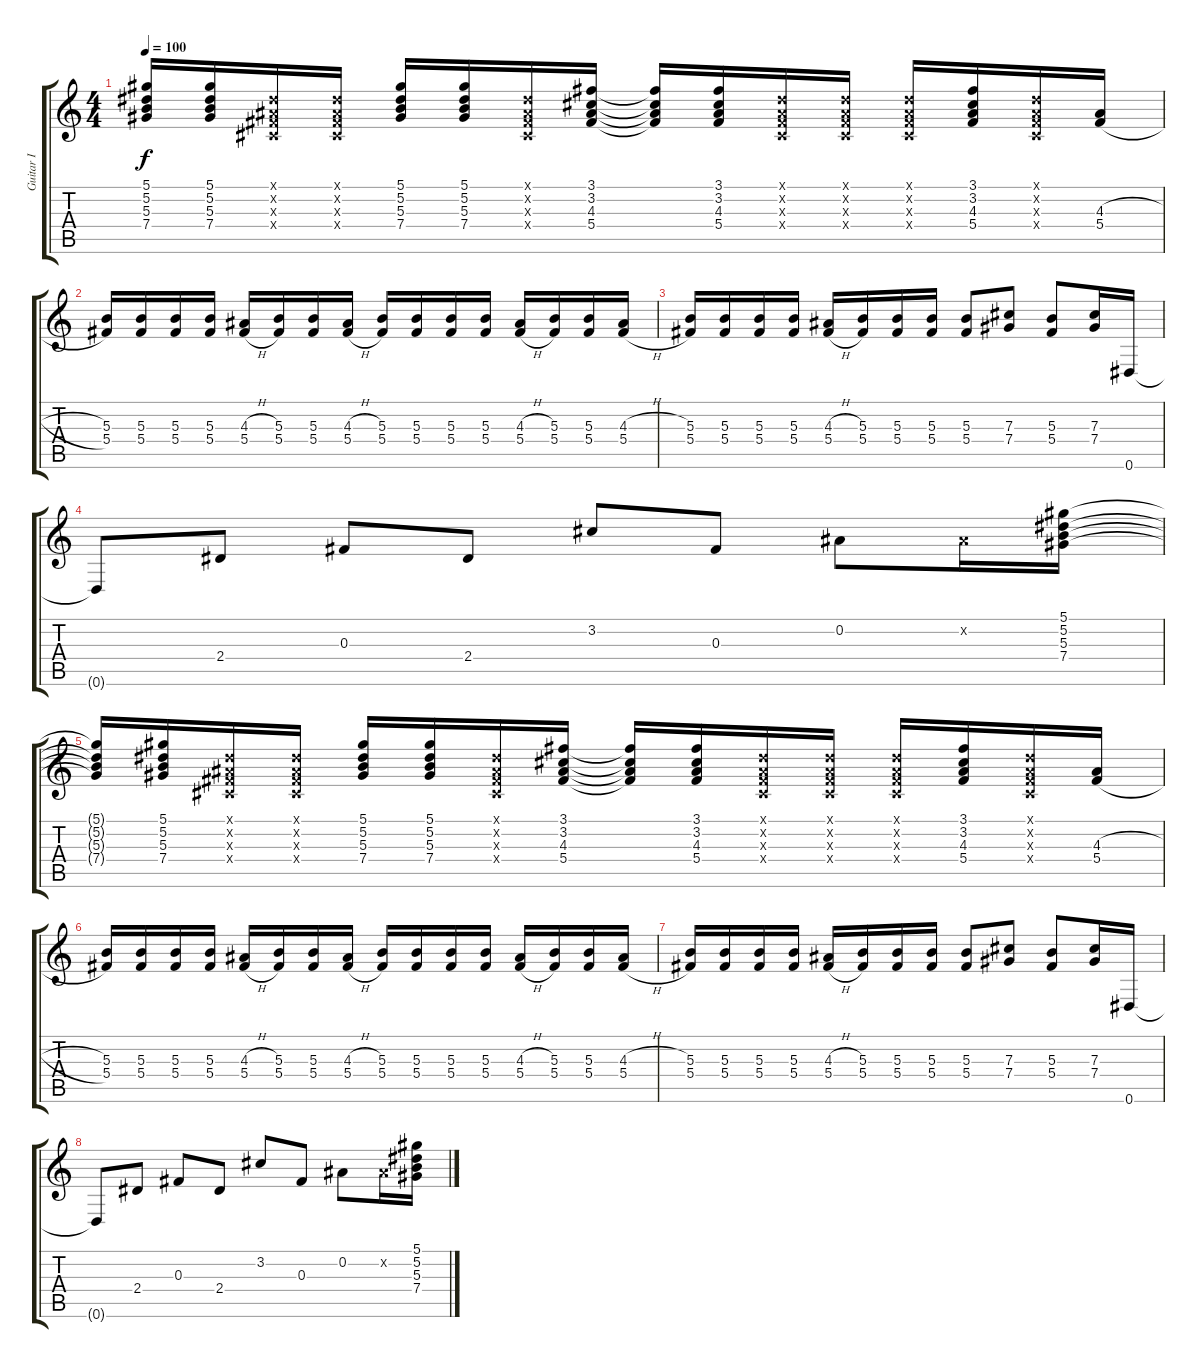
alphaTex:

\track ("Guitar I" "Guitar I") {instrument distortionguitar}
\staff {score tabs}
\tuning (Eb4 Bb3 Gb3 Db3 Ab2 Eb2) {hide}
\ts (4 4)
\tempo 100
\clef g2
\ks c
(5.1{t} 5.2{t} 5.3{t} 7.4{t}).16{dy f} (5.1 5.2 5.3 7.4).16 (0.1{x} 0.2{x} 0.3{x} 0.4{x}).16 (0.1{x} 0.2{x} 0.3{x} 0.4{x}).16 (5.1 5.2 5.3 7.4).16 (5.1 5.2 5.3 7.4).16 (0.1{x} 0.2{x} 0.3{x} 0.4{x}).16 (3.1 3.2 4.3 5.4).16 (3.1{t} 3.2{t} 4.3{t} 5.4{t}).16 (3.1 3.2 4.3 5.4).16 (0.1{x} 0.2{x} 0.3{x} 0.4{x}).16 (0.1{x} 0.2{x} 0.3{x} 0.4{x}).16 (0.1{x} 0.2{x} 0.3{x} 0.4{x}).16 (3.1 3.2 4.3 5.4).16 (0.1{x} 0.2{x} 0.3{x} 0.4{x}).16 (4.3{h} 5.4{h}).16 |
(5.3 5.4).16 (5.3 5.4).16 (5.3 5.4).16 (5.3 5.4).16 (4.3{h} 5.4{h}).16 (5.3 5.4).16 (5.3 5.4).16 (4.3{h} 5.4{h}).16 (5.3 5.4).16 (5.3 5.4).16 (5.3 5.4).16 (5.3 5.4).16 (4.3{h} 5.4{h}).16 (5.3 5.4).16 (5.3 5.4).16 (4.3{h} 5.4{h}).16 |
(5.3 5.4).16 (5.3 5.4).16 (5.3 5.4).16 (5.3 5.4).16 (4.3{h} 5.4{h}).16 (5.3 5.4).16 (5.3 5.4).16 (5.3 5.4).16 (5.3 5.4).8 (7.3 7.4).8 (5.3 5.4).8 (7.3 7.4).16 0.6.16 |
0.6{t}.8 2.4.8 0.3.8 2.4.8 3.2.8 0.3.8 0.2.8 0.2{x}.16 (5.1 5.2 5.3 7.4).16 |
(5.1{t} 5.2{t} 5.3{t} 7.4{t}).16 (5.1 5.2 5.3 7.4).16 (0.1{x} 0.2{x} 0.3{x} 0.4{x}).16 (0.1{x} 0.2{x} 0.3{x} 0.4{x}).16 (5.1 5.2 5.3 7.4).16 (5.1 5.2 5.3 7.4).16 (0.1{x} 0.2{x} 0.3{x} 0.4{x}).16 (3.1 3.2 4.3 5.4).16 (3.1{t} 3.2{t} 4.3{t} 5.4{t}).16 (3.1 3.2 4.3 5.4).16 (0.1{x} 0.2{x} 0.3{x} 0.4{x}).16 (0.1{x} 0.2{x} 0.3{x} 0.4{x}).16 (0.1{x} 0.2{x} 0.3{x} 0.4{x}).16 (3.1 3.2 4.3 5.4).16 (0.1{x} 0.2{x} 0.3{x} 0.4{x}).16 (4.3{h} 5.4{h}).16 |
(5.3 5.4).16 (5.3 5.4).16 (5.3 5.4).16 (5.3 5.4).16 (4.3{h} 5.4{h}).16 (5.3 5.4).16 (5.3 5.4).16 (4.3{h} 5.4{h}).16 (5.3 5.4).16 (5.3 5.4).16 (5.3 5.4).16 (5.3 5.4).16 (4.3{h} 5.4{h}).16 (5.3 5.4).16 (5.3 5.4).16 (4.3{h} 5.4{h}).16 |
(5.3 5.4).16 (5.3 5.4).16 (5.3 5.4).16 (5.3 5.4).16 (4.3{h} 5.4{h}).16 (5.3 5.4).16 (5.3 5.4).16 (5.3 5.4).16 (5.3 5.4).8 (7.3 7.4).8 (5.3 5.4).8 (7.3 7.4).16 0.6.16 |
0.6{t}.8 2.4.8 0.3.8 2.4.8 3.2.8 0.3.8 0.2.8 0.2{x}.16 (5.1 5.2 5.3 7.4).16
